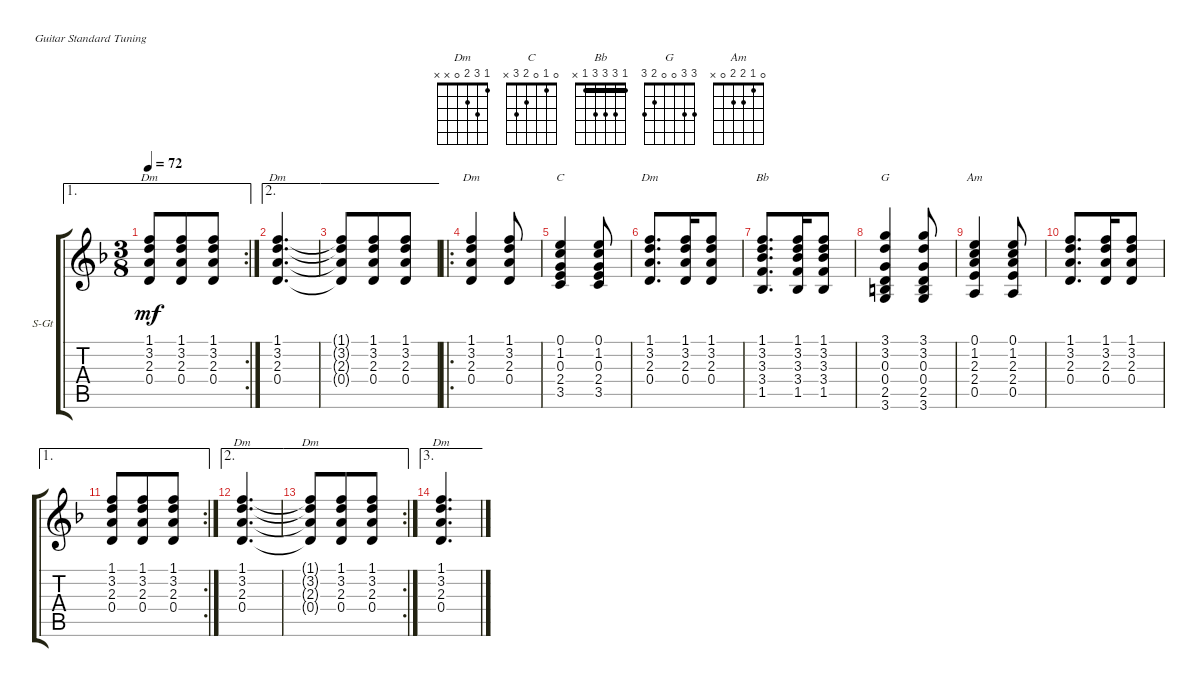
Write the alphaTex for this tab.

\defaultSystemsLayout 4
\bracketExtendMode groupsimilarinstruments
\firstSystemTrackNameOrientation horizontal
\otherSystemsTrackNameOrientation horizontal
\track ("Steel Guitar" "S-Gt") {instrument acousticguitarsteel}
\staff {score tabs}
\tuning (E4 B3 G3 D3 A2 E2)
\chord ("Dm" 1 3 2 0 x x)
\chord ("C" 0 1 0 2 3 x)
\chord ("Bb" 1 3 3 3 1 x) {barre 1}
\chord ("G" 3 3 0 0 2 3)
\chord ("Am" 0 1 2 2 0 x)
\ae 1
\rc 2
\ts (3 8)
\tempo 72
\clef g2
\ks f
(0.4{t} 2.3{t} 3.2{t} 1.1{t}).8{ch "Dm" dy mf} (0.4 2.3 3.2 1.1).8 (0.4 2.3 3.2 1.1).8 |
\ae 2
(0.4 2.3 3.2 1.1).4{d ch "Dm"} |
\ae 2
(0.4{t} 2.3{t} 3.2{t} 1.1{t}).8 (0.4 2.3 3.2 1.1).8 (0.4 2.3 3.2 1.1).8 |
\ro
(0.4 2.3 3.2 1.1).4{ch "Dm"} (0.4 2.3 3.2 1.1).8 |
(3.5 2.4 0.3 1.2 0.1).4{ch "C"} (3.5 2.4 0.3 1.2 0.1).8 |
(0.4 2.3 3.2 1.1).8{d ch "Dm"} (0.4 2.3 3.2 1.1).16 (0.4 2.3 3.2 1.1).8 |
(1.5 3.4 3.3 3.2 1.1).8{d ch "Bb"} (1.5 3.4 3.3 3.2 1.1).16 (1.5 3.4 3.3 3.2 1.1).8 |
(3.6 2.5 0.4 0.3 3.2 3.1).4{ch "G"} (3.6 2.5 0.4 0.3 3.2 3.1).8 |
(0.5 2.4 2.3 1.2 0.1).4{ch "Am"} (0.5 2.4 2.3 1.2 0.1).8 |
(0.4 2.3 3.2 1.1).8{d} (0.4 2.3 3.2 1.1).16 (0.4 2.3 3.2 1.1).8 |
\ae 1
\rc 2
(0.4 2.3 3.2 1.1).8 (0.4 2.3 3.2 1.1).8 (0.4 2.3 3.2 1.1).8 |
\ae 2
(0.4 2.3 3.2 1.1).4{d ch "Dm"} |
\ae 2
\rc 2
(0.4{t} 2.3{t} 3.2{t} 1.1{t}).8{ch "Dm"} (0.4 2.3 3.2 1.1).8 (0.4 2.3 3.2 1.1).8 |
\ae 3
(0.4 2.3 3.2 1.1).4{d ch "Dm"}
